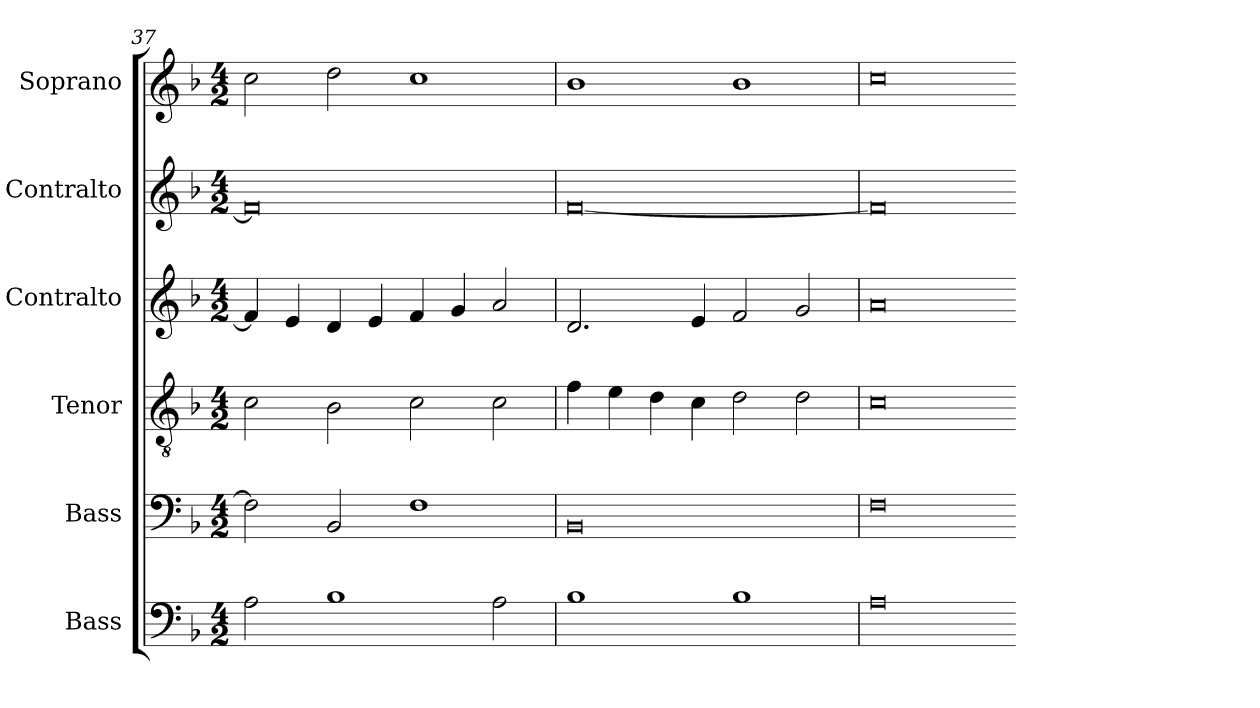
**kern	**kern	**kern	**kern	**kern	**kern
*part6	*part5	*part4	*part3	*part2	*part1
*staff6	*staff5	*staff4	*staff3	*staff2	*staff1
*I"Bass	*I"Bass	*I"Tenor	*I"Contralto	*I"Contralto	*I"Soprano
*I'B	*I'B	*I'T	*I'A	*I'A	*I'S
*clefF4	*clefF4	*clefGv2	*clefG2	*clefG2	*clefG2
*k[b-]	*k[b-]	*k[b-]	*k[b-]	*k[b-]	*k[b-]
*F:ion	*F:ion	*F:ion	*F:ion	*F:ion	*F:ion
*M4/2	*M4/2	*M4/2	*M4/2	*M4/2	*M4/2
=37	=37	=37	=37	=37	=37
2A	2F]	2c	4f]	0f]	2cc
.	.	.	4e	.	.
1B-	2BB-	2B-	4d	.	2dd
.	.	.	4e	.	.
.	1F	2c	4f	.	1cc
.	.	.	4g	.	.
2A	.	2c	2a	.	.
=38	=38	=38	=38	=38	=38
1B-	0BB-	4f	2.d	[0f	1b-
.	.	4e	.	.	.
.	.	4d	.	.	.
.	.	4c	4e	.	.
1B-	.	2d	2f	.	1b-
.	.	2d	2g	.	.
=39	=39	=39	=39	=39	=39
0A	0F	0c	0a	0f]	0cc
=-	=-	=-	=-	=-	=-
*-	*-	*-	*-	*-	*-
